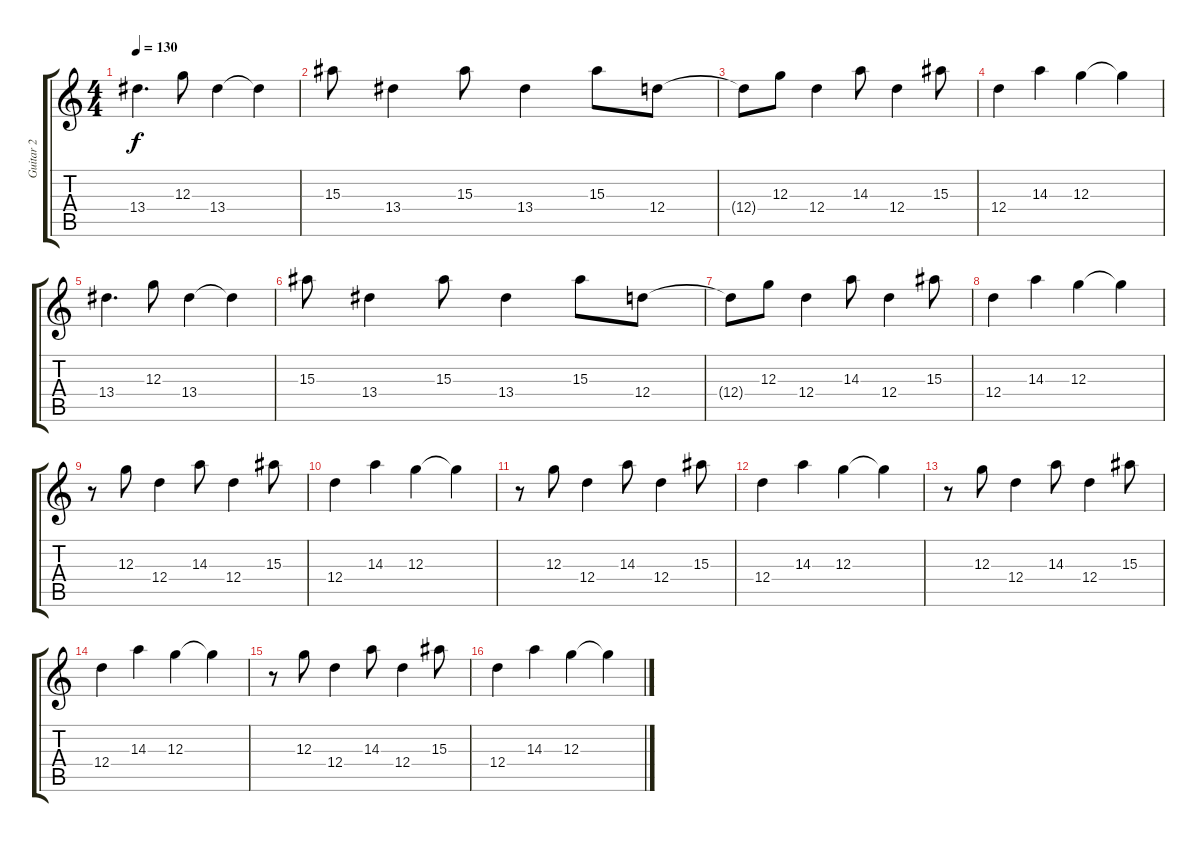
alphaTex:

\track ("Guitar 2" "Guitar 2") {instrument electricguitarclean}
\staff {score tabs}
\tuning (E4 B3 G3 D3 A2 E2) {hide}
\ts (4 4)
\tempo 130
\clef g2
\ks c
13.4.4{d dy f} 12.3.8 13.4.4 13.4{t}.4 |
15.3.8 13.4.4 15.3.8 13.4.4 15.3.8 12.4.8 |
12.4{t}.8 12.3.8 12.4.4 14.3.8 12.4.4 15.3.8 |
12.4.4 14.3.4 12.3.4 12.3{t}.4 |
13.4.4{d} 12.3.8 13.4.4 13.4{t}.4 |
15.3.8 13.4.4 15.3.8 13.4.4 15.3.8 12.4.8 |
12.4{t}.8 12.3.8 12.4.4 14.3.8 12.4.4 15.3.8 |
12.4.4 14.3.4 12.3.4 12.3{t}.4 |
r.8 12.3.8 12.4.4 14.3.8 12.4.4 15.3.8 |
12.4.4 14.3.4 12.3.4 12.3{t}.4 |
r.8 12.3.8 12.4.4 14.3.8 12.4.4 15.3.8 |
12.4.4 14.3.4 12.3.4 12.3{t}.4 |
r.8 12.3.8 12.4.4 14.3.8 12.4.4 15.3.8 |
12.4.4 14.3.4 12.3.4 12.3{t}.4 |
r.8 12.3.8 12.4.4 14.3.8 12.4.4 15.3.8 |
12.4.4 14.3.4 12.3.4 12.3{t}.4
